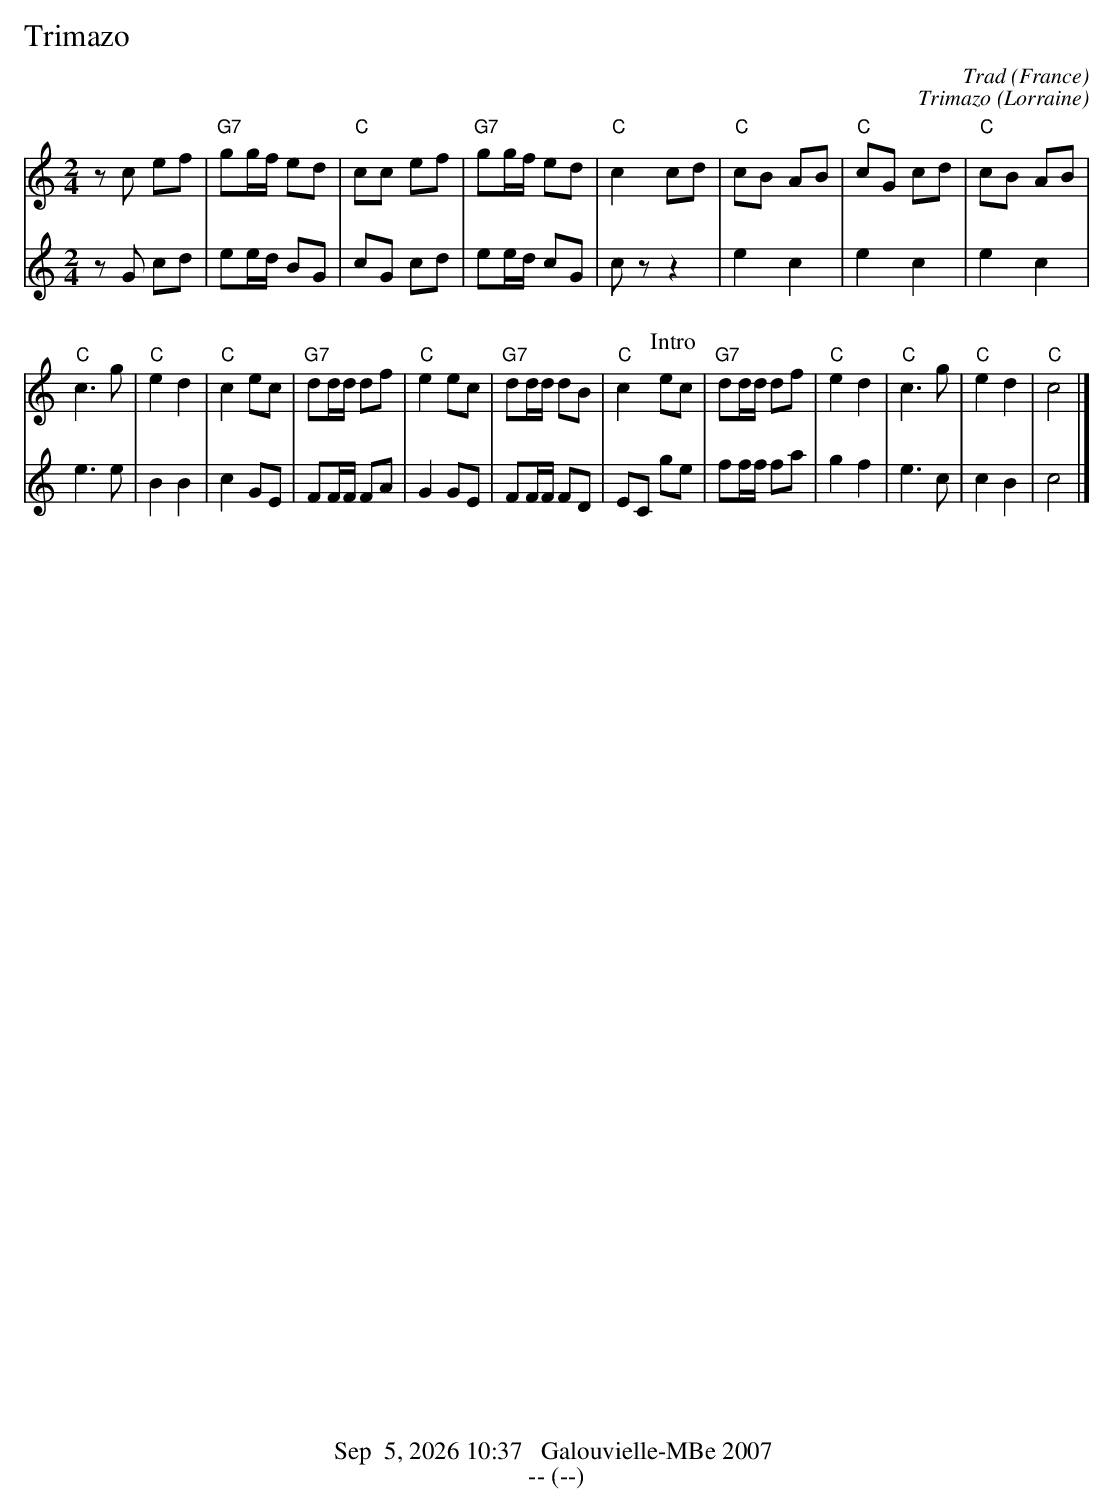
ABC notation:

X:1
T:Trimazo
O:France
C:Trad
M:2/4
L:1/16
K:C
V:1
""z2c2 e2f2|"G7"g2gf e2d2|"C"c2c2 e2f2|"G7"g2gf e2d2|"C"c4c2d2|"C"c2B2 A2B2|"C"c2G2 c2d2|"C"c2B2 A2B2|
"C"c6g2|"C"e4d4|"C"c4e2c2|"G7"d2dd d2f2|"C"e4e2c2|"G7"d2dd d2B2|"C"c4[P:Intro]e2c2|"G7"d2dd d2f2|"C"e4d4|"C"c6g2|"C"e4d4|"C"c8|]
V:2
z2G2 c2d2 | e2ed B2G2 | c2G2 c2d2 | e2ed c2G2  | c2z2 z4 | e4c4 |  e4c4 | e4c4 |
e6 e2 | B4B4 | c4 G2E2 | F2FF F2A2 | G4 G2E2 | F2FF F2D2 | E2C2 g2e2 | f2ff f2a2 | g4f4 | e6c2 | c4B4 | c8  |]
